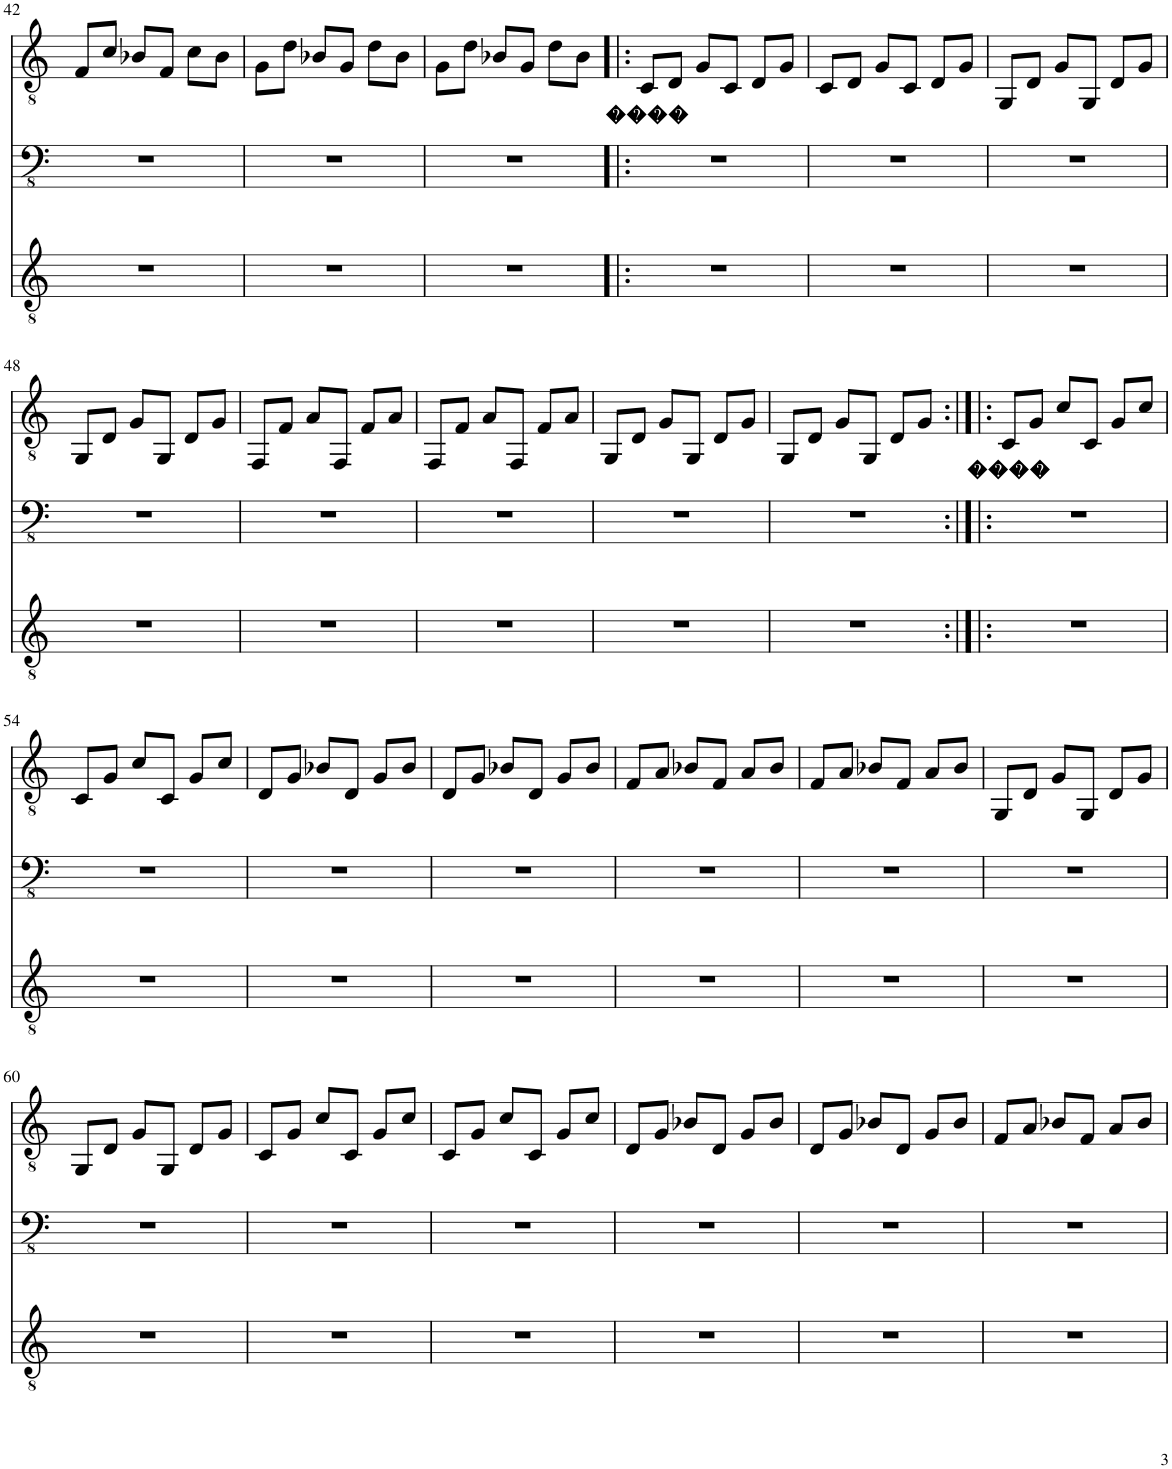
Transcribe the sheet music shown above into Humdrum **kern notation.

**kern	**kern	**kern	**text
*part3	*part2	*part1	*part1
*staff3	*staff2	*staff1	*staff1
*I"���� 3	*I"���� 2	*I"���� 2	*
!!LO:PB:g=z
*clefGv2	*clefFv4	*clefGv2	*
*k[]	*k[]	*k[]	*
*M3/4	*M3/4	*M3/4	*
=42	=42	=42	=42
2.r	2.r	8F/L	.
.	.	8c/J	.
.	.	8B-X/L	.
.	.	8F/J	.
.	.	8c\L	.
.	.	8B-\J	.
=43	=43	=43	=43
2.r	2.r	8G\L	.
.	.	8d\J	.
.	.	8B-X/L	.
.	.	8G/J	.
.	.	8d\L	.
.	.	8B-\J	.
=44	=44	=44	=44
2.r	2.r	8G\L	.
.	.	8d\J	.
.	.	8B-X/L	.
.	.	8G/J	.
.	.	8d\L	.
.	.	8B-\J	.
=45!|:	=45!|:	=45!|:	=45!|:
!	!	!	!LO:LY:b
2.r	2.r	8C/L	����
.	.	8D/J	.
.	.	8G/L	.
.	.	8C/J	.
.	.	8D/L	.
.	.	8G/J	.
=46	=46	=46	=46
2.r	2.r	8C/L	.
.	.	8D/J	.
.	.	8G/L	.
.	.	8C/J	.
.	.	8D/L	.
.	.	8G/J	.
=47	=47	=47	=47
2.r	2.r	8GG/L	.
.	.	8D/J	.
.	.	8G/L	.
.	.	8GG/J	.
.	.	8D/L	.
.	.	8G/J	.
!!LO:LB:g=z
=48	=48	=48	=48
2.r	2.r	8GG/L	.
.	.	8D/J	.
.	.	8G/L	.
.	.	8GG/J	.
.	.	8D/L	.
.	.	8G/J	.
=49	=49	=49	=49
2.r	2.r	8FF/L	.
.	.	8F/J	.
.	.	8A/L	.
.	.	8FF/J	.
.	.	8F/L	.
.	.	8A/J	.
=50	=50	=50	=50
2.r	2.r	8FF/L	.
.	.	8F/J	.
.	.	8A/L	.
.	.	8FF/J	.
.	.	8F/L	.
.	.	8A/J	.
=51	=51	=51	=51
2.r	2.r	8GG/L	.
.	.	8D/J	.
.	.	8G/L	.
.	.	8GG/J	.
.	.	8D/L	.
.	.	8G/J	.
=52	=52	=52	=52
2.r	2.r	8GG/L	.
.	.	8D/J	.
.	.	8G/L	.
.	.	8GG/J	.
.	.	8D/L	.
.	.	8G/J	.
=53:|!|:	=53:|!|:	=53:|!|:	=53:|!|:
!	!	!	!LO:LY:b
2.r	2.r	8C/L	����
.	.	8G/J	.
.	.	8c/L	.
.	.	8C/J	.
.	.	8G/L	.
.	.	8c/J	.
!!LO:LB:g=z
=54	=54	=54	=54
2.r	2.r	8C/L	.
.	.	8G/J	.
.	.	8c/L	.
.	.	8C/J	.
.	.	8G/L	.
.	.	8c/J	.
=55	=55	=55	=55
2.r	2.r	8D/L	.
.	.	8G/J	.
.	.	8B-X/L	.
.	.	8D/J	.
.	.	8G/L	.
.	.	8B-/J	.
=56	=56	=56	=56
2.r	2.r	8D/L	.
.	.	8G/J	.
.	.	8B-X/L	.
.	.	8D/J	.
.	.	8G/L	.
.	.	8B-/J	.
=57	=57	=57	=57
2.r	2.r	8F/L	.
.	.	8A/J	.
.	.	8B-X/L	.
.	.	8F/J	.
.	.	8A/L	.
.	.	8B-/J	.
=58	=58	=58	=58
2.r	2.r	8F/L	.
.	.	8A/J	.
.	.	8B-X/L	.
.	.	8F/J	.
.	.	8A/L	.
.	.	8B-/J	.
=59	=59	=59	=59
2.r	2.r	8GG/L	.
.	.	8D/J	.
.	.	8G/L	.
.	.	8GG/J	.
.	.	8D/L	.
.	.	8G/J	.
!!LO:LB:g=z
=60	=60	=60	=60
2.r	2.r	8GG/L	.
.	.	8D/J	.
.	.	8G/L	.
.	.	8GG/J	.
.	.	8D/L	.
.	.	8G/J	.
=61	=61	=61	=61
2.r	2.r	8C/L	.
.	.	8G/J	.
.	.	8c/L	.
.	.	8C/J	.
.	.	8G/L	.
.	.	8c/J	.
=62	=62	=62	=62
2.r	2.r	8C/L	.
.	.	8G/J	.
.	.	8c/L	.
.	.	8C/J	.
.	.	8G/L	.
.	.	8c/J	.
=63	=63	=63	=63
2.r	2.r	8D/L	.
.	.	8G/J	.
.	.	8B-X/L	.
.	.	8D/J	.
.	.	8G/L	.
.	.	8B-/J	.
=64	=64	=64	=64
2.r	2.r	8D/L	.
.	.	8G/J	.
.	.	8B-X/L	.
.	.	8D/J	.
.	.	8G/L	.
.	.	8B-/J	.
=65	=65	=65	=65
2.r	2.r	8F/L	.
.	.	8A/J	.
.	.	8B-X/L	.
.	.	8F/J	.
.	.	8A/L	.
.	.	8B-/J	.
=	=	=	=
*-	*-	*-	*-
